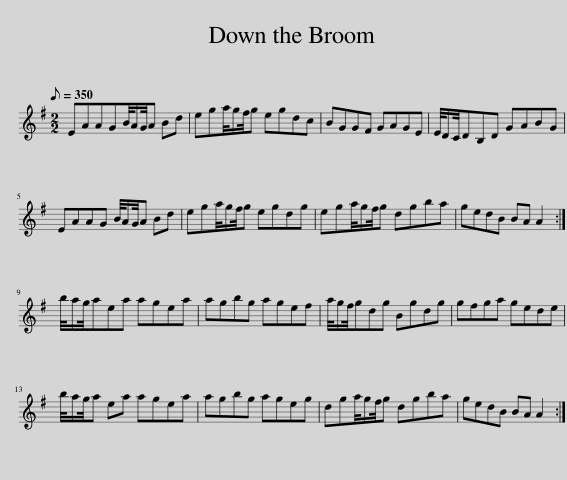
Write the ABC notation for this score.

X:1
L:1/8
Q:1/8=350
M:2/2
I:linebreak $
K:G
V:1 treble
V:1
 EAAGB/4A/G/4A Bd | ega/4g/f/4g egdc | BGGF GAGE | E/4D/C/4DB,D GABG |$ EAAG B/4A/G/4A Bd | %5
 ega/4g/f/4g egdg | ega/4g/f/4g dgba | gedB BA A2 :|$ b/4a/g/4aea agea | agbg agef | %10
 a/4g/f/4gdg Bgdg | gfga gede |$ b/4a/g/4a ea agea | agbg ageg | dga/4g/f/4g dgba | %15
 gedB BA A2 :| %16
